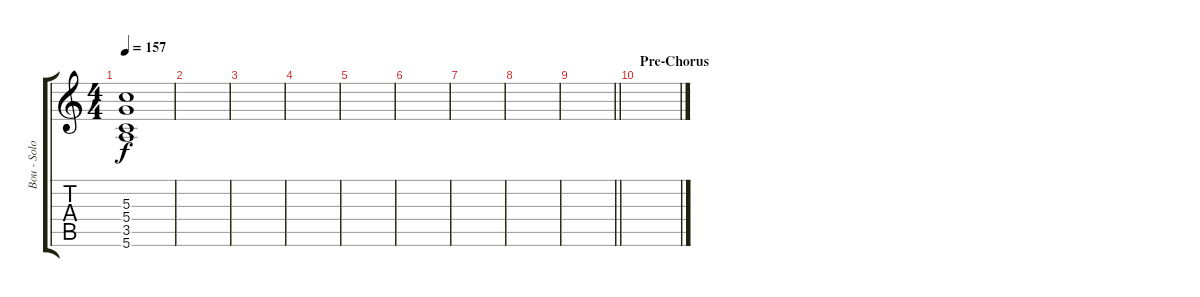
\track ("Bou - Solo Guitar" "Bou - Solo") {instrument distortionguitar}
\staff {score tabs}
\tuning (E4 B3 G3 D3 A2 E2) {hide}
\ts (4 4)
\tempo 157
\clef g2
\ks c
(5.3{t} 5.4{t} 3.5{t} 5.6{t}).1{dy f} |
|
|
|
|
|
|
|
\barLineRight lightlight
|
\section ("" "Pre-Chorus")
